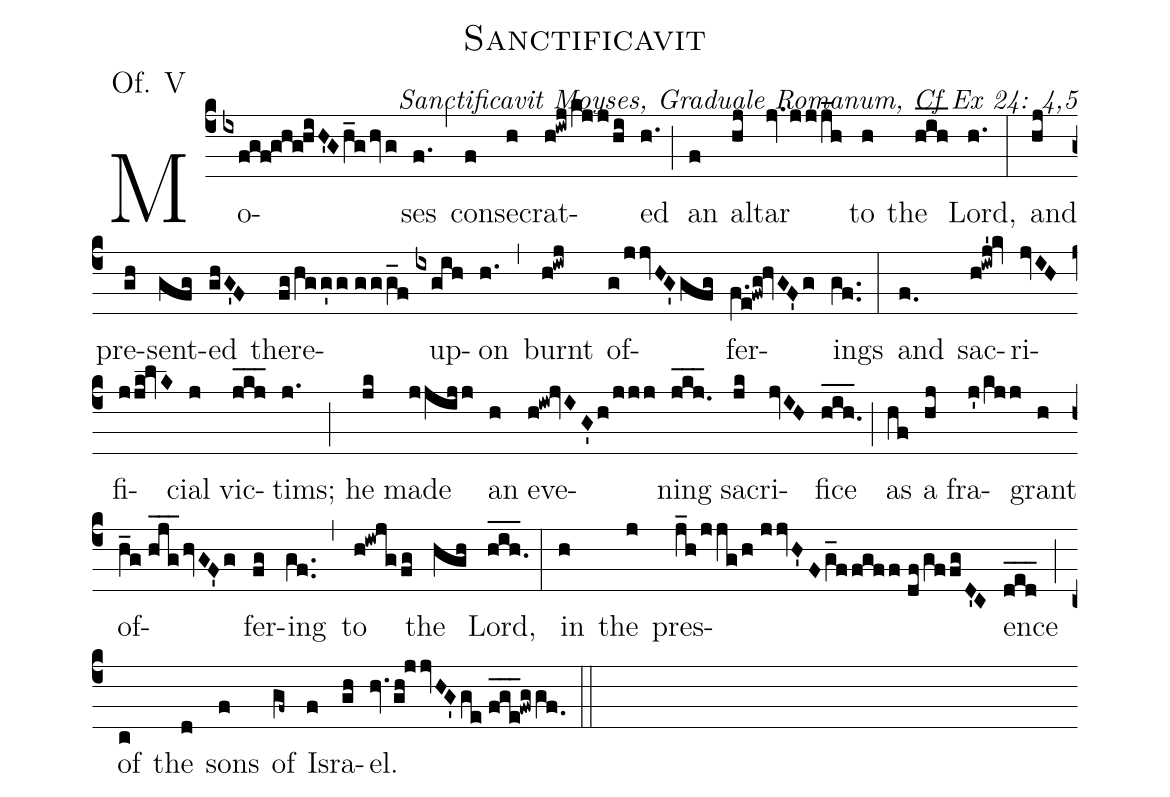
name: Sanctificavit;
office-part: Offertorium;
mode: 5;
annotation: Of. V;
commentary: Sanctificavit Moyses, Graduale Romanum, Cf Ex 24: 4,5;
%%
(c4)Mo(ixfgf!ghg!hiH'Gh_ghvg)ses(f.) (,) con(f)se(h)crat(h!iwj/kjj/hi)ed(h.) (;)
an(f) al(hj)tar(jv.jjj_h) to(h) the(hih___) Lord,(h.) (:)
and(hj) pre(gh)sent(gfg)ed(ghG'F) there(fg/hgg'g//ggg_f)up(ixgih)on(h.) (,) burnt(h!iwj) of(g/jjvHG'gfg)fer(f.e!fwg!hvGF'g)ings(gf..) (:) and(f.0) sac(h!iwj'!kv)ri(jvIH)fi(jjk!lvK)cial(j) vic(j_k_j_)tims;(j.) (;)
he(jk) made(jjijj) an(h) eve(h!iw!jvIG'h/jjj)ning(j_k_j_.) sac(jk)ri(jvIH)fice(hih___.) (;)
as(hf) a(hj) fra(j'/kjj)grant(h) of(h_g//hjg___hvGF'g)fer(fg)ing(gf..) (,)
to(h!iwjg/fg) the(hgh) Lord,(hih___.) (:)
in(h) the(j) pres(j_h/jjg/h//jjvH'Fg_f/fgff//df/gffgD'C)ence(ded___) (;)
of(c) the(d) sons(f) of(gf~) Is(f)ra(gh)el.(hv.gh!jjvHG'ge//fge___!fwggf.0) (::)
